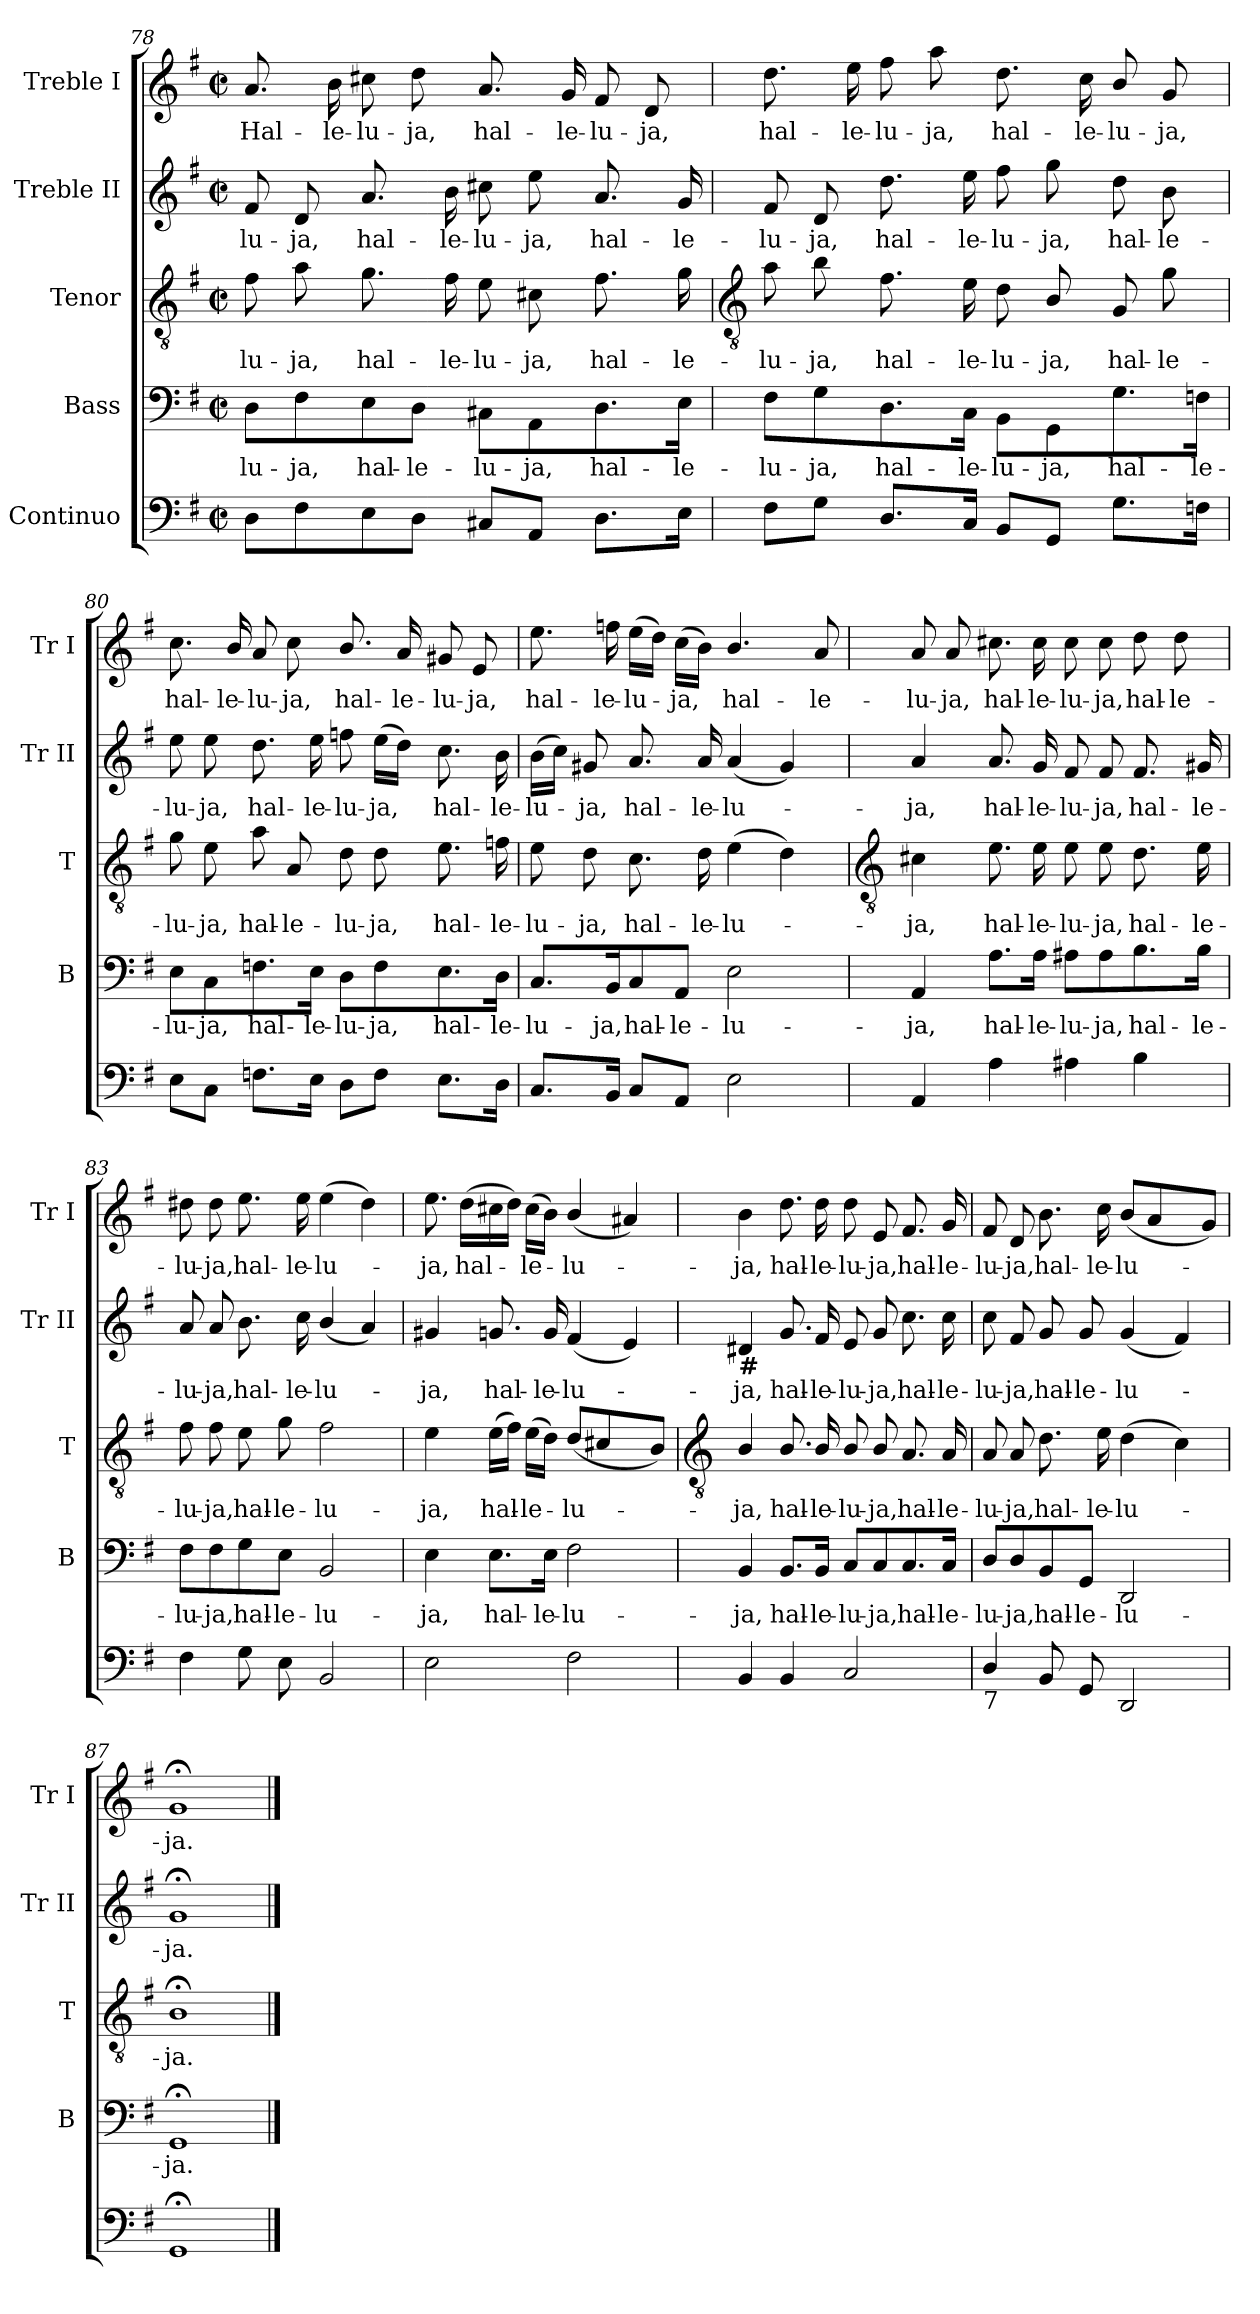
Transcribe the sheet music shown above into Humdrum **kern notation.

**kern	**kern	**text	**kern	**text	**kern	**text	**kern	**text
*part5	*part4	*part4	*part3	*part3	*part2	*part2	*part1	*part1
*staff5	*staff4	*staff4	*staff3	*staff3	*staff2	*staff2	*staff1	*staff1
*I"Continuo	*I"Bass	*	*I"Tenor	*	*I"Treble II	*	*I"Treble I	*
*	*I'B	*	*I'T	*	*I'Tr II	*	*I'Tr I	*
*clefF4	*clefF4	*	*clefGv2	*	*clefG2	*	*clefG2	*
*k[f#]	*k[f#]	*	*k[f#]	*	*k[f#]	*	*k[f#]	*
*G:	*G:	*	*G:	*	*G:	*	*G:	*
*M2/2	*M2/2	*	*M2/2	*	*M2/2	*	*M2/2	*
*met(c|)	*met(c|)	*	*met(c|)	*	*met(c|)	*	*met(c|)	*
=78	=78	=78	=78	=78	=78	=78	=78	=78
!	!	!LO:LY:b	!	!LO:LY:b	!	!LO:LY:b	!	!LO:LY:b
8DL	8D\L	-lu-	8f#	-lu-	8f#	-lu-	8.a	Hal-
!	!	!LO:LY:b	!	!LO:LY:b	!	!LO:LY:b	!	!
8F#	8F#\	-ja,	8a	-ja,	8d	-ja,	.	.
!	!	!	!	!	!	!	!	!LO:LY:b
.	.	.	.	.	.	.	16b	-le-
!	!	!LO:LY:b	!	!LO:LY:b	!	!LO:LY:b	!	!LO:LY:b
8E	8E\	hal-	8.g	hal-	8.a	hal-	8cc#X	-lu-
!	!	!LO:LY:b	!	!	!	!	!	!LO:LY:b
8DJ	8D\J	-le-	.	.	.	.	8dd	-ja,
!	!	!	!	!LO:LY:b	!	!LO:LY:b	!	!
.	.	.	16f#	-le-	16b	-le-	.	.
!	!	!LO:LY:b	!	!LO:LY:b	!	!LO:LY:b	!	!LO:LY:b
8C#XL	8C#X\L	-lu-	8e	-lu-	8cc#X	-lu-	8.a	hal-
!	!	!LO:LY:b	!	!LO:LY:b	!	!LO:LY:b	!	!
8AAJ	8AA\	-ja,	8c#X	-ja,	8ee	-ja,	.	.
!	!	!	!	!	!	!	!	!LO:LY:b
.	.	.	.	.	.	.	16g	-le-
!	!	!LO:LY:b	!	!LO:LY:b	!	!LO:LY:b	!	!LO:LY:b
8.DL	8.D\	hal-	8.f#	hal-	8.a	hal-	8f#	-lu-
!	!	!	!	!	!	!	!	!LO:LY:b
.	.	.	.	.	.	.	8d	-ja,
!	!	!LO:LY:b	!	!LO:LY:b	!	!LO:LY:b	!	!
16EJ	16E\Jk	-le-	16g	-le-	16g	-le-	.	.
!!LO:LB:g=z
=79	=79	=79	=79	=79	=79	=79	=79	=79
*	*	*	*clefGv2	*	*	*	*	*
!	!	!LO:LY:b	!	!LO:LY:b	!	!LO:LY:b	!	!LO:LY:b
8F#L	8F#\L	-lu-	8a	-lu-	8f#	-lu-	8.dd	hal-
!	!	!LO:LY:b	!	!LO:LY:b	!	!LO:LY:b	!	!
8GJ	8G\	-ja,	8b	-ja,	8d	-ja,	.	.
!	!	!	!	!	!	!	!	!LO:LY:b
.	.	.	.	.	.	.	16ee	-le-
!	!	!LO:LY:b	!	!LO:LY:b	!	!LO:LY:b	!	!LO:LY:b
8.DL	8.D\	hal-	8.f#	hal-	8.dd	hal-	8ff#	-lu-
!	!	!	!	!	!	!	!	!LO:LY:b
.	.	.	.	.	.	.	8aa	-ja,
!	!	!LO:LY:b	!	!LO:LY:b	!	!LO:LY:b	!	!
16CJ	16C\Jk	-le-	16e	-le-	16ee	-le-	.	.
!	!	!LO:LY:b	!	!LO:LY:b	!	!LO:LY:b	!	!LO:LY:b
8BBL	8BB\L	-lu-	8d	-lu-	8ff#	-lu-	8.dd	hal-
!	!	!LO:LY:b	!	!LO:LY:b	!	!LO:LY:b	!	!
8GGJ	8GG\	-ja,	8B/	-ja,	8gg	-ja,	.	.
!	!	!	!	!	!	!	!	!LO:LY:b
.	.	.	.	.	.	.	16cc	-le-
!	!	!LO:LY:b	!	!LO:LY:b	!	!LO:LY:b	!	!LO:LY:b
8.GL	8.G\	hal-	8G	hal-	8dd	hal-	8b/	-lu-
!	!	!	!	!LO:LY:b	!	!LO:LY:b	!	!LO:LY:b
.	.	.	8g	-le-	8b	-le-	8g	-ja,
!	!	!LO:LY:b	!	!	!	!	!	!
16FnJ	16Fn\Jk	-le-	.	.	.	.	.	.
=80	=80	=80	=80	=80	=80	=80	=80	=80
!	!	!LO:LY:b	!	!LO:LY:b	!	!LO:LY:b	!	!LO:LY:b
8EL	8E\L	-lu-	8g	-lu-	8ee	-lu-	8.cc	hal-
!	!	!LO:LY:b	!	!LO:LY:b	!	!LO:LY:b	!	!
8CJ	8C\	-ja,	8e	-ja,	8ee	-ja,	.	.
!	!	!	!	!	!	!	!	!LO:LY:b
.	.	.	.	.	.	.	16b/	-le-
!	!	!LO:LY:b	!	!LO:LY:b	!	!LO:LY:b	!	!LO:LY:b
8.FnL	8.Fn\	hal-	8a	hal-	8.dd	hal-	8a	-lu-
!	!	!	!	!LO:LY:b	!	!	!	!LO:LY:b
.	.	.	8A	-le-	.	.	8cc	-ja,
!	!	!LO:LY:b	!	!	!	!LO:LY:b	!	!
16EJ	16E\Jk	-le-	.	.	16ee	-le-	.	.
!	!	!LO:LY:b	!	!LO:LY:b	!	!LO:LY:b	!	!LO:LY:b
8DL	8D\L	-lu-	8d	-lu-	8ffn	-lu-	8.b/	hal-
!	!	!LO:LY:b	!	!LO:LY:b	!	!LO:LY:b	!	!
8FJ	8F\	-ja,	8d	-ja,	(>16eeLL	-ja,	.	.
!	!	!	!	!	!	!	!	!LO:LY:b
.	.	.	.	.	16ddJJ)	.	16a	-le-
!	!	!LO:LY:b	!	!LO:LY:b	!	!LO:LY:b	!	!LO:LY:b
8.EL	8.E\	hal-	8.e	hal-	8.cc	hal-	8g#X	-lu-
!	!	!	!	!	!	!	!	!LO:LY:b
.	.	.	.	.	.	.	8e	-ja,
!	!	!LO:LY:b	!	!LO:LY:b	!	!LO:LY:b	!	!
16DJ	16D\Jk	-le-	16fn	-le-	16b	-le-	.	.
=81	=81	=81	=81	=81	=81	=81	=81	=81
!	!	!LO:LY:b	!	!LO:LY:b	!	!LO:LY:b	!	!LO:LY:b
8.CL	8.C/L	-lu-	8e	-lu-	(>16bLL	-lu-	8.ee	hal-
.	.	.	.	.	16ccJJ)	.	.	.
!	!	!	!	!LO:LY:b	!	!LO:LY:b	!	!
.	.	.	8d	-ja,	8g#X	-ja,	.	.
!	!	!LO:LY:b	!	!	!	!	!	!LO:LY:b
16BBJ	16BB/K	-ja,	.	.	.	.	16ffn	-le-
!	!	!LO:LY:b	!	!LO:LY:b	!	!LO:LY:b	!	!LO:LY:b
8CL	8C/	hal-	8.c	hal-	8.a	hal-	(>16eeLL	-lu-
.	.	.	.	.	.	.	16ddJJ)	.
!	!	!LO:LY:b	!	!	!	!	!	!LO:LY:b
8AAJ	8AA/J	-le-	.	.	.	.	(>16ccLL	ja,
!	!	!	!	!LO:LY:b	!	!LO:LY:b	!	!
.	.	.	16d	-le-	16a	-le-	16bJJ)	.
!	!	!LO:LY:b	!	!LO:LY:b	!	!LO:LY:b	!	!LO:LY:b
2E	2E	-lu-	(>4e	-lu-	(<4a	-lu-	4.b/	hal-
.	.	.	4d)	.	4g#)	.	.	.
!	!	!	!	!	!	!	!	!LO:LY:b
.	.	.	.	.	.	.	8a	-le-
!!LO:LB:g=z
=82	=82	=82	=82	=82	=82	=82	=82	=82
*	*	*	*clefGv2	*	*	*	*	*
!	!	!LO:LY:b	!	!LO:LY:b	!	!LO:LY:b	!	!LO:LY:b
4AA	4AA	-ja,	4c#X	ja,	4a	ja,	8a	-lu-
!	!	!	!	!	!	!	!	!LO:LY:b
.	.	.	.	.	.	.	8a	-ja,
!	!	!LO:LY:b	!	!LO:LY:b	!	!LO:LY:b	!	!LO:LY:b
4A	8.A\L	hal-	8.e	hal-	8.a	hal-	8.cc#X	hal-
!	!	!LO:LY:b	!	!LO:LY:b	!	!LO:LY:b	!	!LO:LY:b
.	16A\Jk	-le-	16e	-le-	16g	-le-	16cc#	-le-
!	!	!LO:LY:b	!	!LO:LY:b	!	!LO:LY:b	!	!LO:LY:b
4A#X	8A#X\L	-lu-	8e	-lu-	8f#	-lu-	8cc#	-lu-
!	!	!LO:LY:b	!	!LO:LY:b	!	!LO:LY:b	!	!LO:LY:b
.	8A#\	-ja,	8e	-ja,	8f#	-ja,	8cc#	-ja,
!	!	!LO:LY:b	!	!LO:LY:b	!	!LO:LY:b	!	!LO:LY:b
4B	8.B\	hal-	8.d	hal-	8.f#	hal-	8dd	hal-
!	!	!	!	!	!	!	!	!LO:LY:b
.	.	.	.	.	.	.	8dd	-le-
!	!	!LO:LY:b	!	!LO:LY:b	!	!LO:LY:b	!	!
.	16B\Jk	-le-	16e	-le-	16g#X	-le-	.	.
=83	=83	=83	=83	=83	=83	=83	=83	=83
!	!	!LO:LY:b	!	!LO:LY:b	!	!LO:LY:b	!	!LO:LY:b
4F#	8F#\L	-lu-	8f#	-lu-	8a	-lu-	8dd#X	-lu-
!	!	!LO:LY:b	!	!LO:LY:b	!	!LO:LY:b	!	!LO:LY:b
.	8F#\	-ja,	8f#	-ja,	8a	-ja,	8dd#	-ja,
!	!	!LO:LY:b	!	!LO:LY:b	!	!LO:LY:b	!	!LO:LY:b
8G	8G\	hal-	8e	hal-	8.b	hal-	8.ee	hal-
!	!	!LO:LY:b	!	!LO:LY:b	!	!	!	!
8E	8E\J	-le-	8g	-le-	.	.	.	.
!	!	!	!	!	!	!LO:LY:b	!	!LO:LY:b
.	.	.	.	.	16cc	-le-	16ee	-le-
!	!	!LO:LY:b	!	!LO:LY:b	!	!LO:LY:b	!	!LO:LY:b
2BB	2BB	-lu-	2f#	-lu-	(<4b/	-lu-	(>4ee	-lu-
.	.	.	.	.	4a)	.	4dd#)	.
=84	=84	=84	=84	=84	=84	=84	=84	=84
!	!	!LO:LY:b	!	!LO:LY:b	!	!LO:LY:b	!	!LO:LY:b
2E	4E	-ja,	4e	-ja,	4g#X	ja,	8.ee	ja,
!	!	!	!	!	!	!	!	!LO:LY:b
.	.	.	.	.	.	.	(>16ddLL	hal-
!	!	!LO:LY:b	!	!LO:LY:b	!	!LO:LY:b	!	!
.	8.E\L	hal-	(>16eLL	hal-	8.gn	hal-	16cc#X	.
.	.	.	16f#JJ)	.	.	.	16ddJJ)	.
!	!	!	!	!LO:LY:b	!	!	!	!LO:LY:b
.	.	.	(>16eLL	le-	.	.	(>16cc#LL	le-
!	!	!LO:LY:b	!	!	!	!LO:LY:b	!	!
.	16E\Jk	-le-	16dJJ)	.	16g	-le-	16bJJ)	.
!	!	!LO:LY:b	!	!LO:LY:b	!	!LO:LY:b	!	!LO:LY:b
2F#	2F#	-lu-	(>8dL	lu-	(<4f#	-lu-	(<4b/	lu-
.	.	.	4c#X	.	.	.	.	.
.	.	.	.	.	4e)	.	4a#X)	.
.	.	.	8B/J)	.	.	.	.	.
!!LO:LB:g=z
=85	=85	=85	=85	=85	=85	=85	=85	=85
*	*	*	*clefGv2	*	*	*	*	*
!	!	!	!	!	!LO:TX:b:Bi:t=#	!	!	!
!	!	!LO:LY:b	!	!LO:LY:b	!	!LO:LY:b	!	!LO:LY:b
4BB	4BB	-ja,	4B/	ja,	4d#X	ja,	4b	ja,
!	!	!LO:LY:b	!	!LO:LY:b	!	!LO:LY:b	!	!LO:LY:b
4BB	8.BB/L	hal-	8.B/	hal-	8.g	hal-	8.dd	hal-
!	!	!LO:LY:b	!	!LO:LY:b	!	!LO:LY:b	!	!LO:LY:b
.	16BB/Jk	-le-	16B/	-le-	16f#	-le-	16dd	-le-
!	!	!LO:LY:b	!	!LO:LY:b	!	!LO:LY:b	!	!LO:LY:b
2C	8C/L	-lu-	8B/	-lu-	8e	-lu-	8dd	-lu-
!	!	!LO:LY:b	!	!LO:LY:b	!	!LO:LY:b	!	!LO:LY:b
.	8C/	-ja,	8B/	-ja,	8g	-ja,	8e	-ja,
!	!	!LO:LY:b	!	!LO:LY:b	!	!LO:LY:b	!	!LO:LY:b
.	8.C/	hal-	8.A	hal-	8.cc	hal-	8.f#	hal-
!	!	!LO:LY:b	!	!LO:LY:b	!	!LO:LY:b	!	!LO:LY:b
.	16C/Jk	-le-	16A	-le-	16cc	-le-	16g	-le-
=86	=86	=86	=86	=86	=86	=86	=86	=86
!LO:TX:b:t=7	!	!	!	!	!	!	!	!
!	!	!LO:LY:b	!	!LO:LY:b	!	!LO:LY:b	!	!LO:LY:b
4D/	8D/L	-lu-	8A	-lu-	8cc	-lu-	8f#	-lu-
!	!	!LO:LY:b	!	!LO:LY:b	!	!LO:LY:b	!	!LO:LY:b
.	8D/	-ja,	8A	-ja,	8f#	-ja,	8d	-ja,
!	!	!LO:LY:b	!	!LO:LY:b	!	!LO:LY:b	!	!LO:LY:b
8BB	8BB/	hal-	8.d	hal-	8g	hal-	8.b	hal-
!	!	!LO:LY:b	!	!	!	!LO:LY:b	!	!
8GG	8GG/J	-le-	.	.	8g	-le-	.	.
!	!	!	!	!LO:LY:b	!	!	!	!LO:LY:b
.	.	.	16e	-le-	.	.	16cc	-le-
!	!	!LO:LY:b	!	!LO:LY:b	!	!LO:LY:b	!	!LO:LY:b
2DD	2DD	-lu-	(>4d	-lu-	(<4g	-lu-	(<8b/L	-lu-
.	.	.	.	.	.	.	4a	.
.	.	.	4c)	.	4f#)	.	.	.
.	.	.	.	.	.	.	8gJ)	.
=87	=87	=87	=87	=87	=87	=87	=87	=87
!	!	!LO:LY:b	!	!LO:LY:b	!	!LO:LY:b	!	!LO:LY:b
1GG;<	1GG;<	-ja.	1B;<	ja.	1g;<	ja.	1g;<	ja.
==	==	==	==	==	==	==	==	==
*-	*-	*-	*-	*-	*-	*-	*-	*-
